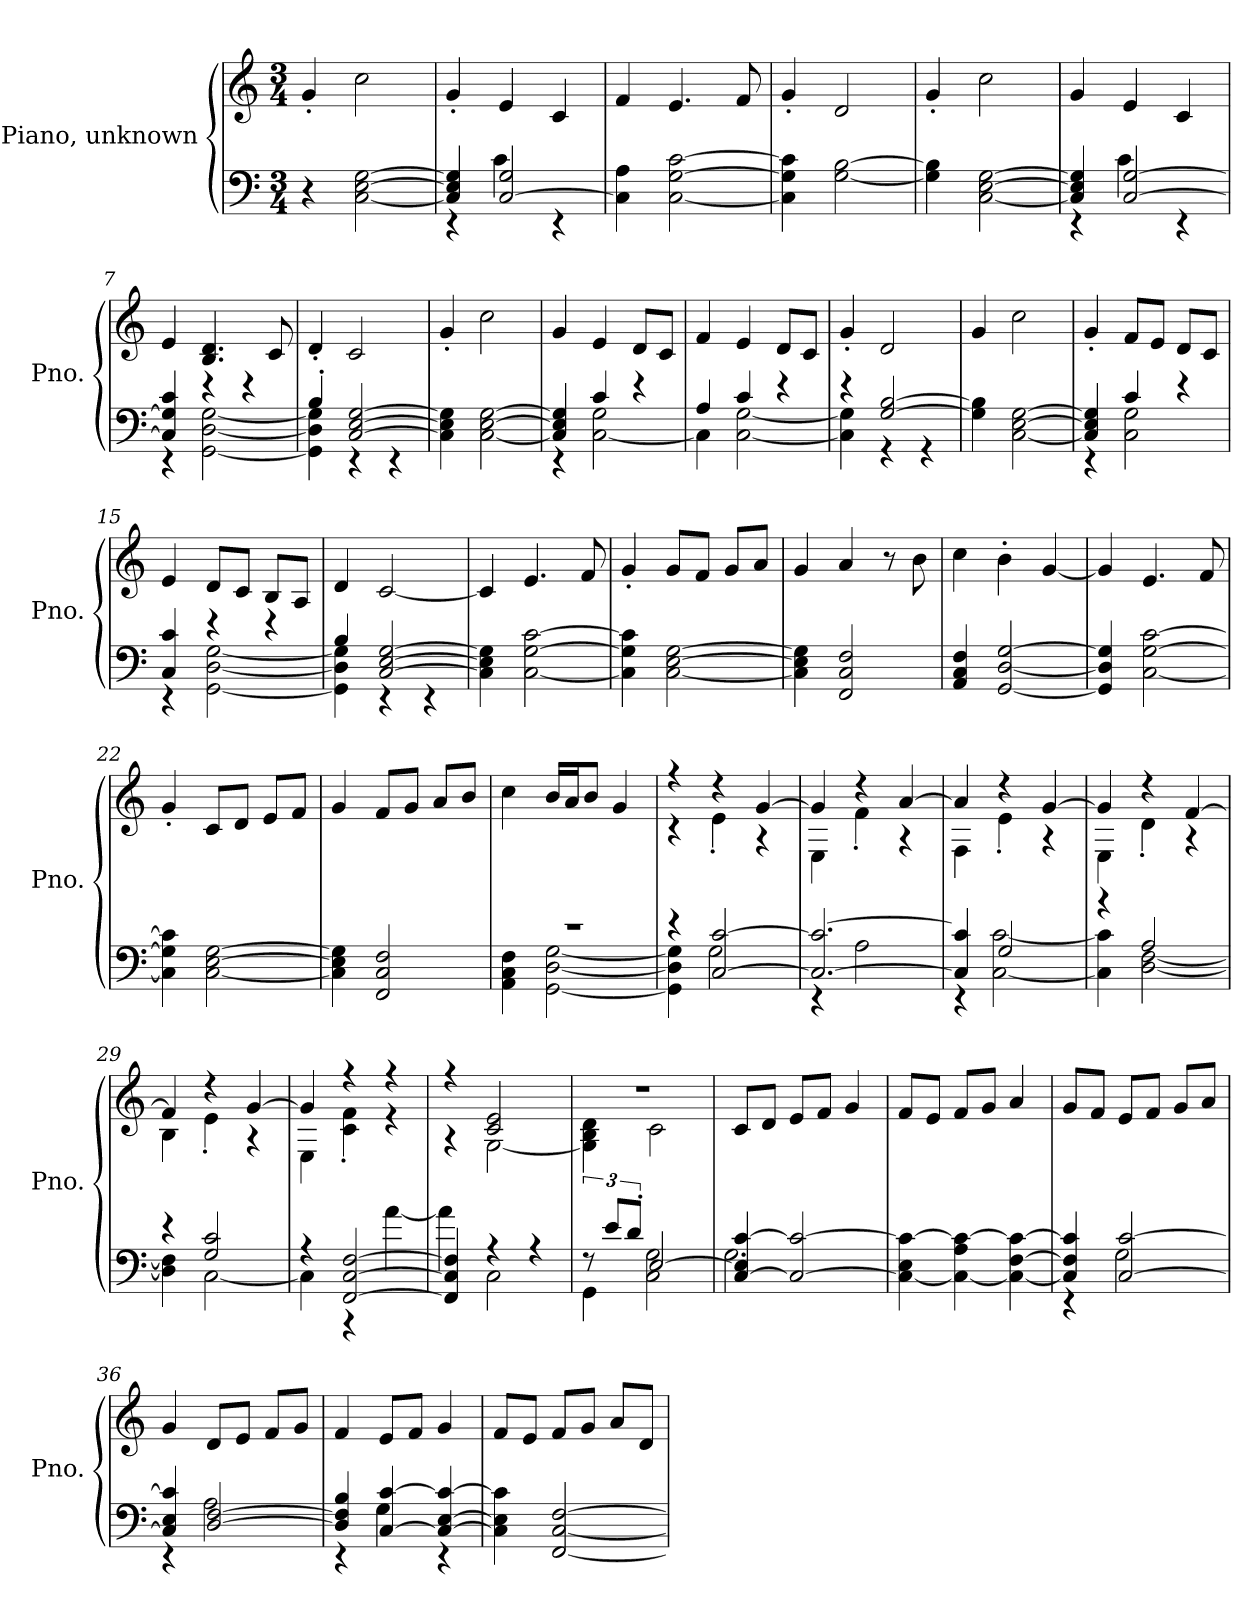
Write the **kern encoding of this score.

**kern	**kern
*part1	*part1
*staff2	*staff1
*I"Piano, unknown	*
*I'Pno.	*
*clefF4	*clefG2
*k[]	*k[]
*M3/4	*M3/4
*MM174	*MM174
=1	=1
4r	4g'/
[2C\ [2E\ [2G\	2cc\
=2	=2
*^	*
4C/] 4E/] 4G/]	4r	4g'/
[2C/ 2G/	4c\	4e/
.	4r	4c/
*v	*v	*
=3	=3
4C\] 4A\	4f/
[2C\ [2G\ [2c\	4.e/
.	8f/
=4	=4
4C\] 4G\] 4c\]	4g'/
[2G\ [2B\	2d/
=5	=5
4G\] 4B\]	4g'/
[2C\ [2E\ [2G\	2cc\
=6	=6
*^	*
4C/] 4E/] 4G/]	4r	4g/
[2C/ [2G/	4c\	4e/
.	4r	4c/
=7	=7	=7
4C/] 4G/] 4c/	4r	4e/
4r	[2GG\ [2D\ [2G\	4.B/ 4.d/
4r	.	.
.	.	8c/
=8	=8	=8
4B'/	4GG\] 4D\] 4G\]	4d'/
[2C/ [2E/ [2G/	4r	2c/
.	4r	.
*v	*v	*
=9	=9
4C\] 4E\] 4G\]	4g'/
[2C\ [2E\ [2G\	2cc\
=10	=10
*^	*
4C/] 4E/] 4G/]	4r	4g/
4c/	[2C\ 2G\	4e/
4r	.	8d/L
.	.	8c/J
!!LO:LB:g=z
=11	=11	=11
4A/	4C\]	4f/
4c/	[2C\ [2G\	4e/
4r	.	8d/L
.	.	8c/J
=12	=12	=12
4r	4C\] 4G\]	4g'/
[2G/ [2B/	4r	2d/
.	4r	.
*v	*v	*
=13	=13
4G\] 4B\]	4g/
[2C\ [2E\ [2G\	2cc\
=14	=14
*^	*
4C/] 4E/] 4G/]	4r	4g'/
4c/	2C\ 2G\	8f/L
.	.	8e/J
4r	.	8d/L
.	.	8c/J
=15	=15	=15
4C/ 4c/	4r	4e/
4r	[2GG\ [2D\ [2G\	8d/L
.	.	8c/J
4r	.	8B/L
.	.	8A/J
=16	=16	=16
4B/	4GG\] 4D\] 4G\]	4d/
[2C/ [2E/ [2G/	4r	[2c/
.	4r	.
*v	*v	*
=17	=17
4C\] 4E\] 4G\]	4c/]
[2C\ [2G\ [2c\	4.e/
.	8f/
=18	=18
4C\] 4G\] 4c\]	4g'/
[2C\ [2E\ [2G\	8g/L
.	8f/J
.	8g/L
.	8a/J
=19	=19
4C\] 4E\] 4G\]	4g/
2FF/ 2C/ 2F/	4a/
.	8r
.	8b\
!!LO:LB:g=z
=20	=20
4AA/ 4C/ 4F/	4cc\
[2GG/ [2D/ [2G/	4b'\
.	[4g/
=21	=21
4GG/] 4D/] 4G/]	4g/]
[2C\ [2G\ [2c\	4.e/
.	8f/
=22	=22
4C\] 4G\] 4c\]	4g'/
[2C\ [2E\ [2G\	8c/L
.	8d/J
.	8e/L
.	8f/J
=23	=23
4C\] 4E\] 4G\]	4g/
2FF/ 2C/ 2F/	8f/L
.	8g/J
.	8a/L
.	8b/J
=24	=24
*^	*
2.r	4AA\ 4C\ 4F\	4cc\
.	[2GG\ [2D\ [2G\	16b/LL
.	.	16a/J
.	.	8b/J
.	.	4g/
=25	=25	=25
*	*	*^
4r	4GG\] 4D\] 4G\]	4r	4r
[2C/ [2c/	2G\	4r	4e'\
.	.	[4g/	4r
=26	=26	=26	=26
2.C/_ 2.c/_	4r	4g/]	4E\
.	2A\	4r	4f'\
.	.	[4a/	4r
=27	=27	=27	=27
4C/] 4c/]	4r	4a/]	4F\
2G/	[2C\ [2c\	4r	4e'\
.	.	[4g/	4r
=28	=28	=28	=28
4r	4C\] 4c\]	4g/]	4E\
2A/	[2D\ [2F\	4r	4d'\
.	.	[4f/	4r
!!LO:LB:g=z	!!
=29	=29	=29	=29
4r	4D\] 4F\]	4f/]	4B\
2G/ 2c/	[2C\	4r	4e'\
.	.	[4g/	4r
=30	=30	=30	=30
4r	4C\]	4g/]	4E\
[2FF/ [2C/ [2F/	4r	4r	4c\' 4f\'
.	[4a\	4r	4r
=31	=31	=31	=31
4FF/] 4C/] 4F/]	4a\]	4r	4r
4r	2C\	2c/ 2e/	[2G\
4r	.	.	.
=32	=32	=32	=32
12r	4GG\	2.r	4G\] 4B\ 4d\
12e/L	.	.	.
12d'/J	.	.	.
[2E/	2C\ 2G\	.	2c\
*	*	*v	*v
=33	=33	=33
[4C/ 4E/] [4c/	2.G\	8c/L
.	.	8d/J
2C/_ 2c/_	.	8e/L
.	.	8f/J
.	.	4g/
*v	*v	*
=34	=34
4C\_ 4E\ 4c\_	8f/L
.	8e/J
4C\_ 4A\ 4c\_	8f/L
.	8g/J
4C\_ [4F\ 4c\_	4a/
=35	=35
*^	*
4C/] 4F/] 4c/]	4r	8g/L
.	.	8f/J
[2C/ [2c/	2G\	8e/L
.	.	8f/J
.	.	8g/L
.	.	8a/J
=36	=36	=36
4C/] 4E/ 4c/]	4r	4g/
[2D/ [2F/	2A\	8d/L
.	.	8e/J
.	.	8f/L
.	.	8g/J
!!LO:LB:g=z
=37	=37	=37
4D/] 4F/] 4B/	4r	4f/
[4C/ [4c/	4G\	8e/L
.	.	8f/J
4C/_ [4E/ 4c/_	4r	4g/
*v	*v	*
=38	=38
4C\] 4E\] 4c\]	8f/L
.	8e/J
[2FF/ [2C/ [2F/	8f/L
.	8g/J
.	8a/L
.	8d/J
=	=
*-	*-
